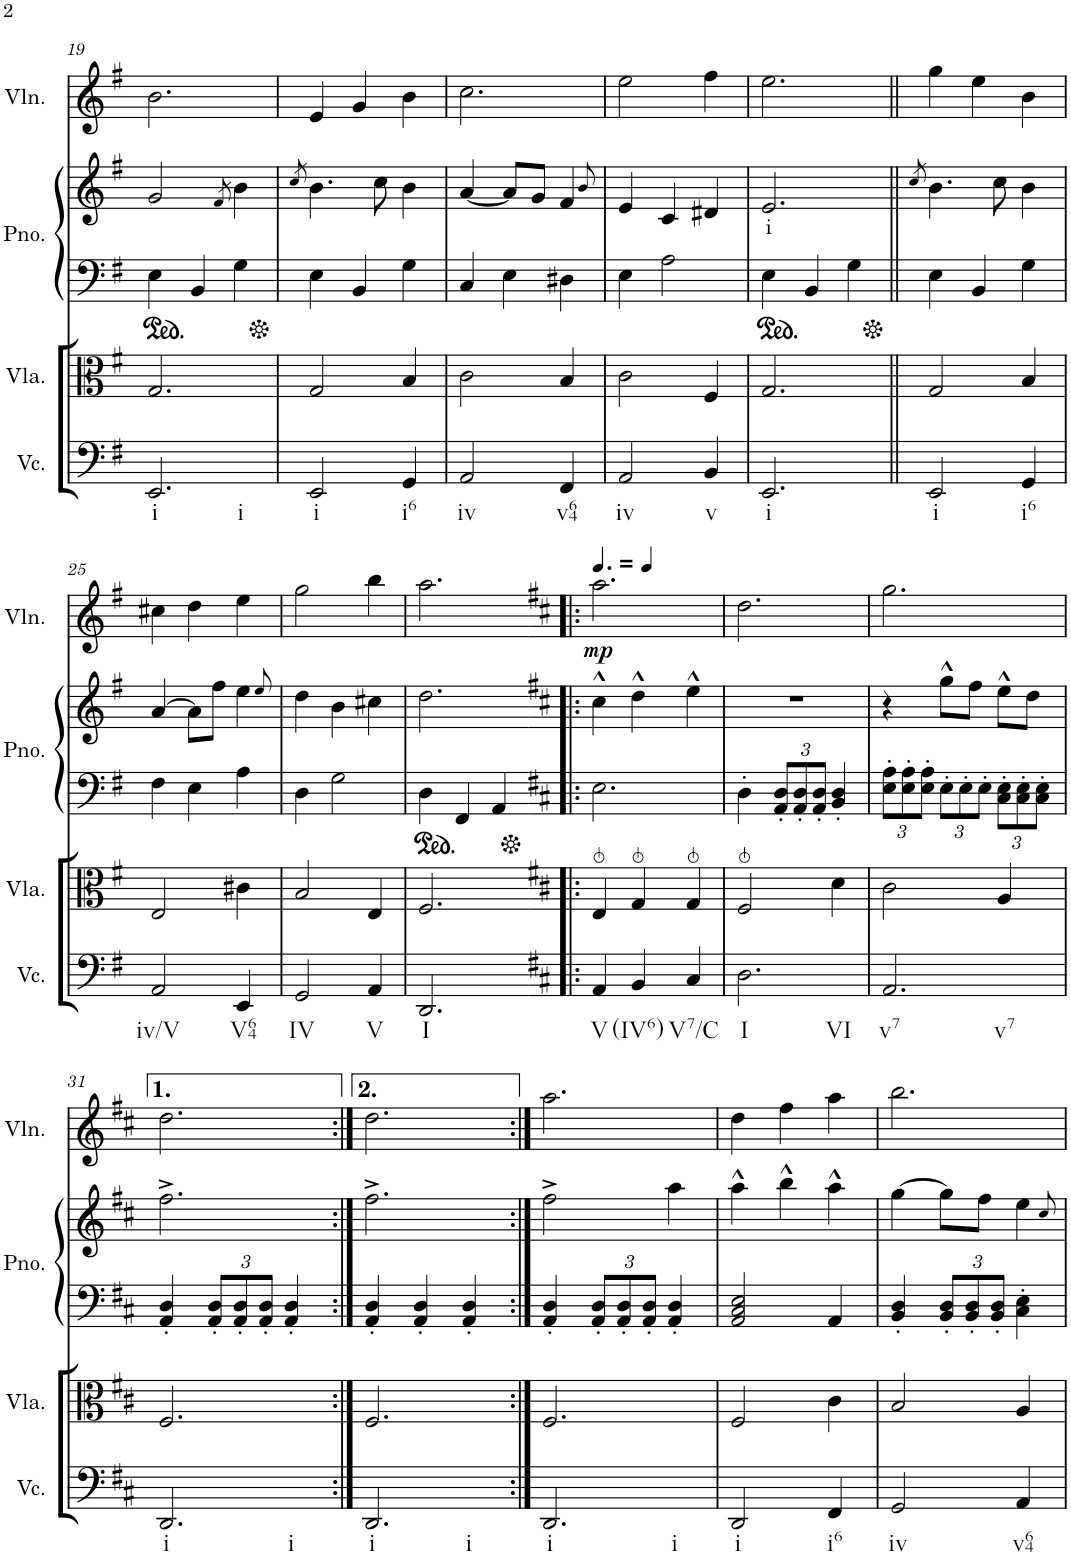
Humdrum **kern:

**kern	**kern	**kern	**kern	**harte	**kern	**dynam
*part4	*part3	*part2	*part2	*part2	*part1	*part1
*staff5	*staff4	*staff3	*staff2	*	*staff1	*staff1
*I"Violoncello	*I"Viola	*I"Grand Piano	*	*	*I"Violin	*
*I'Vc.	*I'Vla.	*I'Pno.	*	*	*I'Vln.	*
!!LO:PB:g=z
*clefF4	*clefC3	*clefF4	*clefG2	*	*clefG2	*
*k[f#]	*k[f#]	*k[f#]	*k[f#]	*	*k[f#]	*
*M3/4	*M3/4	*M3/4	*M3/4	*	*M3/4	*
=19	=19	=19	=19	=19	=19	=19
!LO:TX:b:t=i	!	!	!	!	!	!
!LO:TX:b:t=i	!	!	!	!	!	!
2.EE/	2.G/	4E\	2g/	.	2.b\	.
.	.	4BB/	.	.	.	.
.	.	.	8qf#/	.	.	.
.	.	4G\	4b\	.	.	.
=20	=20	=20	=20	=20	=20	=20
.	.	.	8qcc/	.	.	.
!LO:TX:b:t=i	!	!	!	!	!	!
2EE/	2G/	4E\	4.b\	.	4e/	.
.	.	4BB/	.	.	4g/	.
.	.	.	8cc\	.	.	.
!LO:TX:b:t=i6	!	!	!	!	!	!
4GG/	4B/	4G\	4b\	.	4b\	.
=21	=21	=21	=21	=21	=21	=21
!LO:TX:b:t=iv	!	!	!	!	!	!
2AA/	2c\	4C/	[4a/	.	2.cc\	.
.	.	4E\	8a/L]	.	.	.
.	.	.	8g/J	.	.	.
!LO:TX:b:t=v64	!	!	!	!	!	!
4FF#/	4B/	4D#X\	4f#/	.	.	.
.	.	.	8qb/	.	.	.
=22	=22	=22	=22	=22	=22	=22
!LO:TX:b:t=iv	!	!	!	!	!	!
2AA/	2c\	4E\	4e/	.	2ee\	.
.	.	2A\	4c/	.	.	.
!LO:TX:b:t=v	!	!	!	!	!	!
4BB/	4F#/	.	4d#X/	.	4ff#\	.
=23	=23	=23	=23	=23	=23	=23
!LO:TX:b:t=i	!	!	!	!LO:H:kt=i	!	!
2.EE/	2.G/	4E\	2.e/	N	2.ee\	.
.	.	4BB/	.	.	.	.
.	.	4G\	.	.	.	.
=24||	=24||	=24||	=24||	=24||	=24||	=24||
.	.	.	8qcc/	.	.	.
!LO:TX:b:t=i	!	!	!	!	!	!
2EE/	2G/	4E\	4.b\	.	4gg\	.
.	.	4BB/	.	.	4ee\	.
.	.	.	8cc\	.	.	.
!LO:TX:b:t=i6	!	!	!	!	!	!
4GG/	4B/	4G\	4b\	.	4b\	.
!!LO:LB:g=z
=25	=25	=25	=25	=25	=25	=25
!LO:TX:b:t=iv/V	!	!	!	!	!	!
2AA/	2E/	4F#\	[4a/	.	4cc#X\	.
.	.	4E\	8a\L]	.	4dd\	.
.	.	.	8ff#\J	.	.	.
!LO:TX:b:t=V64	!	!	!	!	!	!
4EE/	4c#X\	4A\	4ee\	.	4ee\	.
.	.	.	8qee/	.	.	.
=26	=26	=26	=26	=26	=26	=26
!LO:TX:b:t=IV	!	!	!	!	!	!
2GG/	2B/	4D\	4dd\	.	2gg\	.
.	.	2G\	4b\	.	.	.
!LO:TX:b:t=V	!	!	!	!	!	!
4AA/	4E/	.	4cc#X\	.	4bb\	.
=27	=27	=27	=27	=27	=27	=27
!LO:TX:b:t=I	!	!	!	!	!	!
2.DD/	2.F#/	4D\	2.dd\	.	2.aa\	.
.	.	4FF#/	.	.	.	.
.	.	4AA/	.	.	.	.
=28!|:	=28!|:	=28!|:	=28!|:	=28!|:	=28!|:	=28!|:
*k[f#c#]	*k[f#c#]	*k[f#c#]	*k[f#c#]	*	*k[f#c#]	*
!LO:TX:b:t=V	!	!	!	!	!	!
!	!	!	!	!	!	!LO:DY:b
4AA/	4E/	2.E\	4cc#^^\	.	2.aa\	mp
!LO:TX:b:t=(IV6)	!	!	!	!	!	!
4BB/	4G/	.	4dd^^\	.	.	.
!LO:TX:b:t=V7/C	!	!	!	!	!	!
4C#/	4G/	.	4ee^^\	.	.	.
=29	=29	=29	=29	=29	=29	=29
!LO:TX:b:t=I	!	!	!	!	!	!
!LO:TX:b:t=VI	!	!	!	!	!	!
2.D\	2F#/	4D'\	2.r	.	2.dd\	.
*	*	*Xbrackettup	*	*	*	*
.	.	12AA/' 12D/'L	.	.	.	.
.	.	12AA/' 12D/'	.	.	.	.
.	.	12AA/' 12D/'J	.	.	.	.
.	4d\	4BB/' 4D/'	.	.	.	.
=30	=30	=30	=30	=30	=30	=30
!LO:TX:b:t=v7	!	!	!	!	!	!
!LO:TX:b:t=v7	!	!	!	!	!	!
2.AA/	2c#\	12E\' 12A\'L	4r	.	2.gg\	.
.	.	12E\' 12A\'	.	.	.	.
.	.	12E\' 12A\'J	.	.	.	.
.	.	12E'\L	8gg^^\L	.	.	.
.	.	12E'\	.	.	.	.
.	.	.	8ff#\J	.	.	.
.	.	12E'\J	.	.	.	.
.	4A/	12C#\' 12E\'L	8ee^^\L	.	.	.
.	.	12C#\' 12E\'	.	.	.	.
.	.	.	8dd\J	.	.	.
.	.	12C#\' 12E\'J	.	.	.	.
!!LO:LB:g=z
=31	=31	=31	=31	=31	=31	=31
!LO:TX:b:t=i	!	!	!	!	!	!
!LO:TX:b:t=i	!	!	!	!	!	!
2.DD/	2.F#/	4AA/' 4D/'	2.ff#^\	.	2.dd\	.
.	.	12AA/' 12D/'L	.	.	.	.
.	.	12AA/' 12D/'	.	.	.	.
.	.	12AA/' 12D/'J	.	.	.	.
.	.	4AA/' 4D/'	.	.	.	.
=32:|!	=32:|!	=32:|!	=32:|!	=32:|!	=32:|!	=32:|!
!LO:TX:b:t=i	!	!	!	!	!	!
!LO:TX:b:t=i	!	!	!	!	!	!
2.DD/	2.F#/	4AA/' 4D/'	2.ff#^\	.	2.dd\	.
.	.	4AA/' 4D/'	.	.	.	.
.	.	4AA/' 4D/'	.	.	.	.
=33:|!	=33:|!	=33:|!	=33:|!	=33:|!	=33:|!	=33:|!
!LO:TX:b:t=i	!	!	!	!	!	!
!LO:TX:b:t=i	!	!	!	!	!	!
2.DD/	2.F#/	4AA/' 4D/'	2ff#^\	.	2.aa\	.
.	.	12AA/' 12D/'L	.	.	.	.
.	.	12AA/' 12D/'	.	.	.	.
.	.	12AA/' 12D/'J	.	.	.	.
.	.	4AA/' 4D/'	4aa\	.	.	.
=34	=34	=34	=34	=34	=34	=34
!LO:TX:b:t=i	!	!	!	!	!	!
2DD/	2F#/	2AA/ 2C#/ 2E/	4aa^^\	.	4dd\	.
.	.	.	4bb^^\	.	4ff#\	.
!LO:TX:b:t=i6	!	!	!	!	!	!
4FF#/	4c#\	4AA/	4aa^^\	.	4aa\	.
=35	=35	=35	=35	=35	=35	=35
!LO:TX:b:t=iv	!	!	!	!	!	!
2GG/	2B/	4BB/' 4D/'	[4gg\	.	2.bb\	.
.	.	12BB/' 12D/'L	8gg\L]	.	.	.
.	.	12BB/' 12D/'	.	.	.	.
.	.	.	8ff#\J	.	.	.
.	.	12BB/' 12D/'J	.	.	.	.
!LO:TX:b:t=v64	!	!	!	!	!	!
4AA/	4A/	4C#\' 4E\'	4ee\	.	.	.
.	.	.	8qcc#/	.	.	.
=	=	=	=	=	=	=
*-	*-	*-	*-	*-	*-	*-
